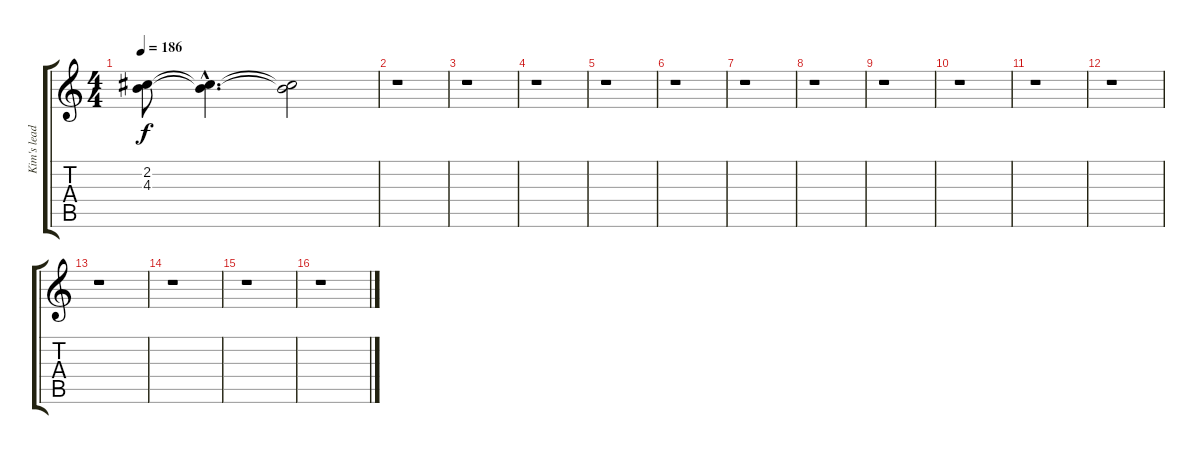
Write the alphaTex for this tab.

\track ("Kim's lead guitar" "Kim's lead") {instrument overdrivenguitar}
\staff {score tabs}
\tuning (E4 B3 G3 D3 A2 E2) {hide}
\ts (4 4)
\tempo 186
\clef g2
\ks c
(2.2{t} 4.3{t}).8{dy f} (2.2{hac t} 4.3{hac t}).4{d} (2.2{t} 4.3{t}).2 |
r.1 |
r.1 |
r.1 |
r.1 |
r.1 |
r.1 |
r.1 |
r.1 |
r.1 |
r.1 |
r.1 |
r.1 |
r.1 |
r.1 |
r.1
